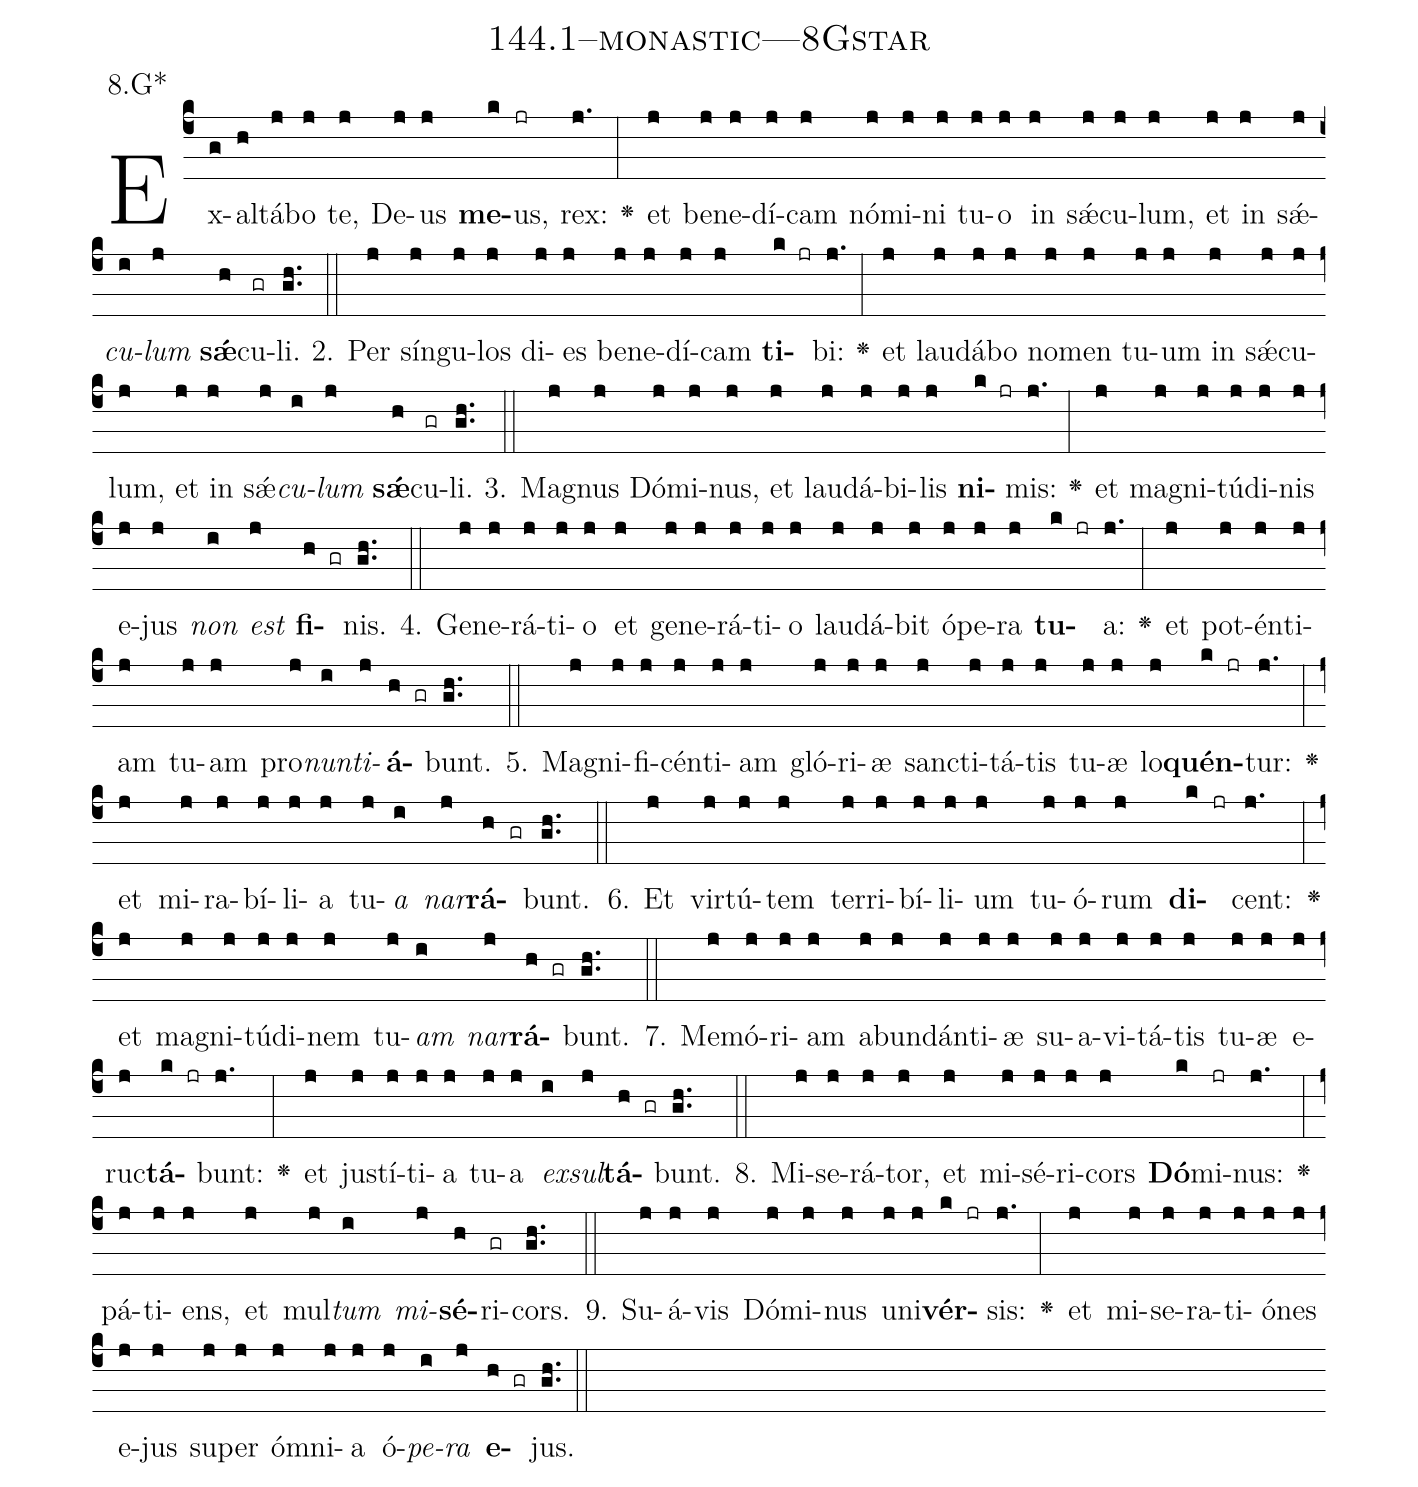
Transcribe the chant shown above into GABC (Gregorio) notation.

name: 144.1--monastic---8Gstar;
annotation: 8.G*;
%%
(c4)Ex(g)al(h)tá(j)bo(j) te,(j) De(j)us(j) <b>me</b>(k)us,(jr) rex:(j.) <v>\greheightstar</v>(:) et(j) be(j)ne(j)dí(j)cam(j) nó(j)mi(j)ni(j) tu(j)o(j) in(j) sǽ(j)cu(j)lum,(j) et(j) in(j) sǽ(j)<i>cu</i>(i)<i>lum</i>(j) <b>sǽ</b>(h)cu(gr)li.(gh..) (::)
2. Per(j) sín(j)gu(j)los(j) di(j)es(j) be(j)ne(j)dí(j)cam(j) <b>ti</b>(k jr)bi:(j.) <v>\greheightstar</v>(:) et(j) lau(j)dá(j)bo(j) no(j)men(j) tu(j)um(j) in(j) sǽ(j)cu(j)lum,(j) et(j) in(j) sǽ(j)<i>cu</i>(i)<i>lum</i>(j) <b>sǽ</b>(h)cu(gr)li.(gh..) (::)
3. Ma(j)gnus(j) Dó(j)mi(j)nus,(j) et(j) lau(j)dá(j)bi(j)lis(j) <b>ni</b>(k jr)mis:(j.) <v>\greheightstar</v>(:) et(j) ma(j)gni(j)tú(j)di(j)nis(j) e(j)jus(j) <i>non</i>(i) <i>est</i>(j) <b>fi</b>(h gr)nis.(gh..) (::)
4. Ge(j)ne(j)rá(j)ti(j)o(j) et(j) ge(j)ne(j)rá(j)ti(j)o(j) lau(j)dá(j)bit(j) ó(j)pe(j)ra(j) <b>tu</b>(k jr)a:(j.) <v>\greheightstar</v>(:) et(j) pot(j)én(j)ti(j)am(j) tu(j)am(j) pro(j)<i>nun</i>(i)<i>ti</i>(j)<b>á</b>(h gr)bunt.(gh..) (::)
5. Ma(j)gni(j)fi(j)cén(j)ti(j)am(j) gló(j)ri(j)æ(j) sanc(j)ti(j)tá(j)tis(j) tu(j)æ(j) lo(j)<b>quén</b>(k jr)tur:(j.) <v>\greheightstar</v>(:) et(j) mi(j)ra(j)bí(j)li(j)a(j) tu(j)<i>a</i>(i) <i>nar</i>(j)<b>rá</b>(h gr)bunt.(gh..) (::)
6. Et(j) vir(j)tú(j)tem(j) ter(j)ri(j)bí(j)li(j)um(j) tu(j)ó(j)rum(j) <b>di</b>(k jr)cent:(j.) <v>\greheightstar</v>(:) et(j) ma(j)gni(j)tú(j)di(j)nem(j) tu(j)<i>am</i>(i) <i>nar</i>(j)<b>rá</b>(h gr)bunt.(gh..) (::)
7. Me(j)mó(j)ri(j)am(j) ab(j)un(j)dán(j)ti(j)æ(j) su(j)a(j)vi(j)tá(j)tis(j) tu(j)æ(j) e(j)ruc(j)<b>tá</b>(k jr)bunt:(j.) <v>\greheightstar</v>(:) et(j) jus(j)tí(j)ti(j)a(j) tu(j)a(j) <i>ex</i>(i)<i>sul</i>(j)<b>tá</b>(h gr)bunt.(gh..) (::)
8. Mi(j)se(j)rá(j)tor,(j) et(j) mi(j)sé(j)ri(j)cors(j) <b>Dó</b>(k)mi(jr)nus:(j.) <v>\greheightstar</v>(:) pá(j)ti(j)ens,(j) et(j) mul(j)<i>tum</i>(i) <i>mi</i>(j)<b>sé</b>(h)ri(gr)cors.(gh..) (::)
9. Su(j)á(j)vis(j) Dó(j)mi(j)nus(j) u(j)ni(j)<b>vér</b>(k jr)sis:(j.) <v>\greheightstar</v>(:) et(j) mi(j)se(j)ra(j)ti(j)ó(j)nes(j) e(j)jus(j) su(j)per(j) óm(j)ni(j)a(j) ó(j)<i>pe</i>(i)<i>ra</i>(j) <b>e</b>(h gr)jus.(gh..) (::)
